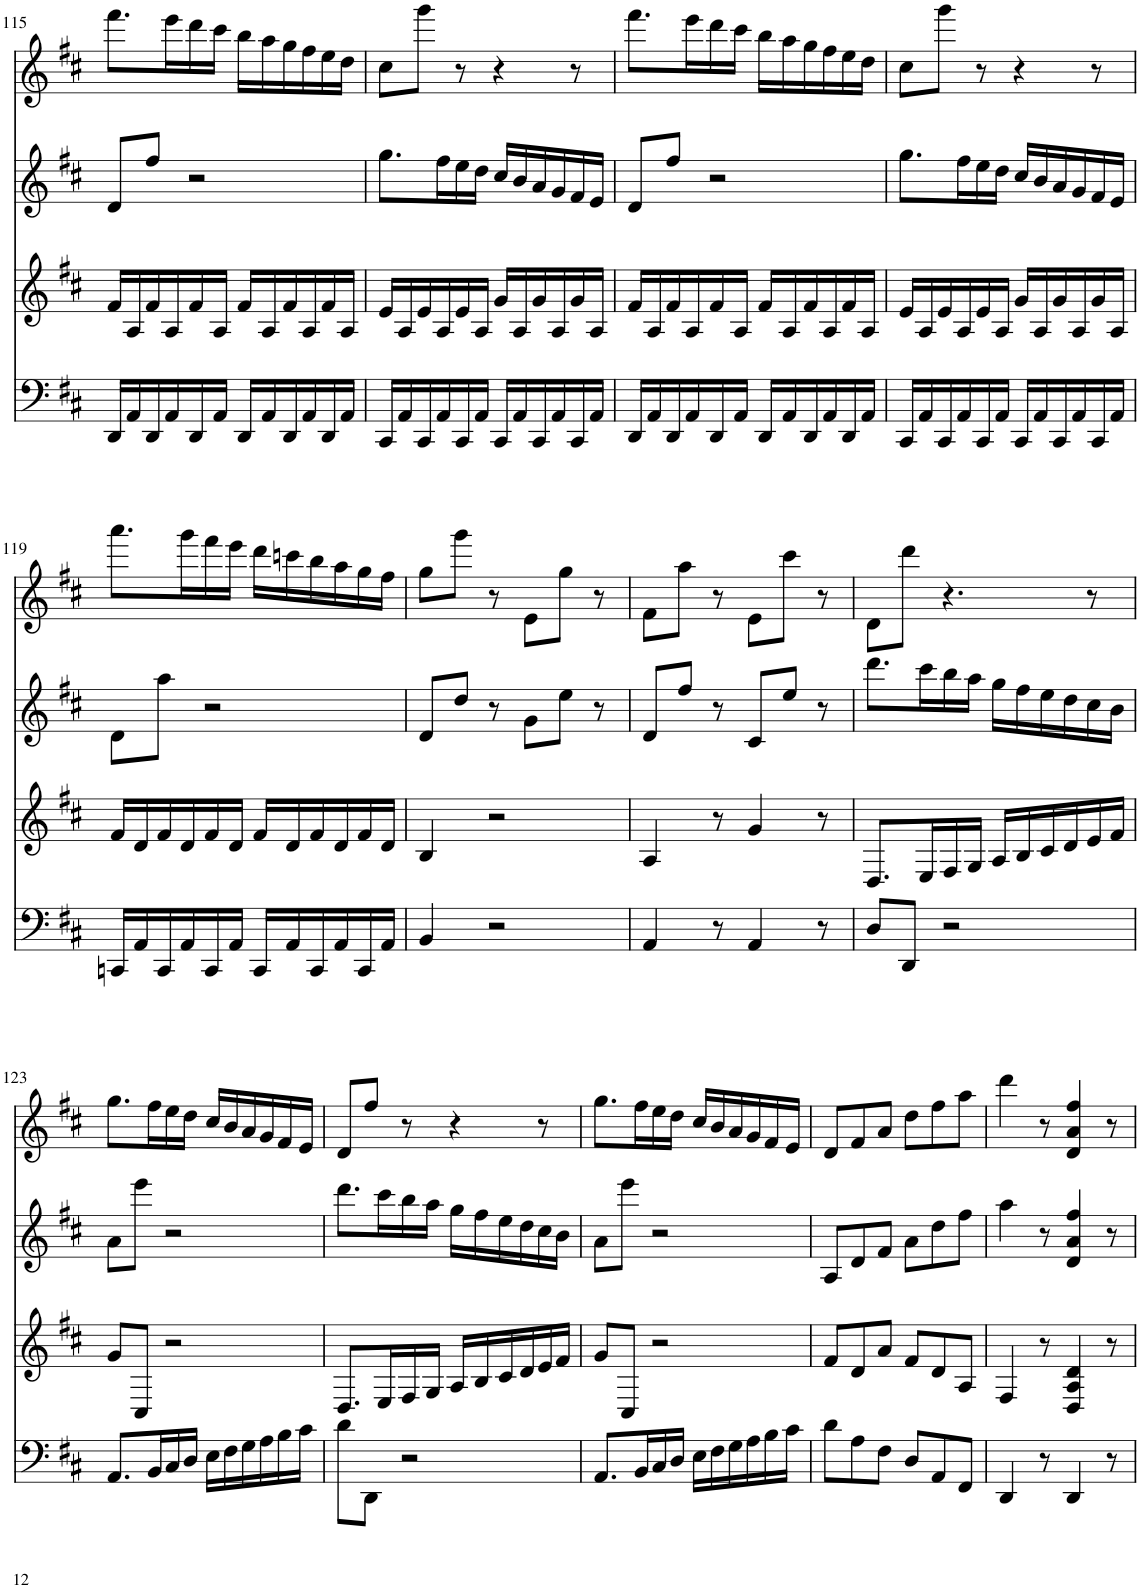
**kern	**kern	**kern	**kern
*part4	*part3	*part2	*part1
*staff4	*staff3	*staff2	*staff1
*I"Violoncello	*I"Viola	*I"Violin	*I"Violin
*I'Vc	*I'Vla	*I'Vln	*I'Vln
!!LO:PB:g=z
*clefF4	*clefG2	*clefG2	*clefG2
*k[f#c#]	*k[f#c#]	*k[f#c#]	*k[f#c#]
*M6/8	*M6/8	*M6/8	*M6/8
=115	=115	=115	=115
16DD/LL	16f#/LL	8d/L	8.fff#\L
16AA/	16A/	.	.
16DD/	16f#/	8ff#/J	.
16AA/	16A/	.	16eee\L
16DD/	16f#/	2r	16ddd\
16AA/JJ	16A/JJ	.	16ccc#\JJ
16DD/LL	16f#/LL	.	16bb\LL
16AA/	16A/	.	16aa\
16DD/	16f#/	.	16gg\
16AA/	16A/	.	16ff#\
16DD/	16f#/	.	16ee\
16AA/JJ	16A/JJ	.	16dd\JJ
=116	=116	=116	=116
16CC#/LL	16e/LL	8.gg\L	8cc#\L
16AA/	16A/	.	.
16CC#/	16e/	.	8ggg\J
16AA/	16A/	16ff#\L	.
16CC#/	16e/	16ee\	8r
16AA/JJ	16A/JJ	16dd\JJ	.
16CC#/LL	16g/LL	16cc#/LL	4r
16AA/	16A/	16b/	.
16CC#/	16g/	16a/	.
16AA/	16A/	16g/	.
16CC#/	16g/	16f#/	8r
16AA/JJ	16A/JJ	16e/JJ	.
=117	=117	=117	=117
16DD/LL	16f#/LL	8d/L	8.fff#\L
16AA/	16A/	.	.
16DD/	16f#/	8ff#/J	.
16AA/	16A/	.	16eee\L
16DD/	16f#/	2r	16ddd\
16AA/JJ	16A/JJ	.	16ccc#\JJ
16DD/LL	16f#/LL	.	16bb\LL
16AA/	16A/	.	16aa\
16DD/	16f#/	.	16gg\
16AA/	16A/	.	16ff#\
16DD/	16f#/	.	16ee\
16AA/JJ	16A/JJ	.	16dd\JJ
=118	=118	=118	=118
16CC#/LL	16e/LL	8.gg\L	8cc#\L
16AA/	16A/	.	.
16CC#/	16e/	.	8ggg\J
16AA/	16A/	16ff#\L	.
16CC#/	16e/	16ee\	8r
16AA/JJ	16A/JJ	16dd\JJ	.
16CC#/LL	16g/LL	16cc#/LL	4r
16AA/	16A/	16b/	.
16CC#/	16g/	16a/	.
16AA/	16A/	16g/	.
16CC#/	16g/	16f#/	8r
16AA/JJ	16A/JJ	16e/JJ	.
!!LO:LB:g=z
=119	=119	=119	=119
16CCn/LL	16f#/LL	8d\L	8.aaa\L
16AA/	16d/	.	.
16CC/	16f#/	8aa\J	.
16AA/	16d/	.	16ggg\L
16CC/	16f#/	2r	16fff#\
16AA/JJ	16d/JJ	.	16eee\JJ
16CC/LL	16f#/LL	.	16ddd\LL
16AA/	16d/	.	16cccn\
16CC/	16f#/	.	16bb\
16AA/	16d/	.	16aa\
16CC/	16f#/	.	16gg\
16AA/JJ	16d/JJ	.	16ff#\JJ
=120	=120	=120	=120
4BB/	4B/	8d/L	8gg\L
.	.	8dd/J	8ggg\J
2r	2r	8r	8r
.	.	8g\L	8e\L
.	.	8ee\J	8gg\J
.	.	8r	8r
=121	=121	=121	=121
4AA/	4A/	8d/L	8f#\L
.	.	8ff#/J	8aa\J
8r	8r	8r	8r
4AA/	4g/	8c#/L	8e\L
.	.	8ee/J	8ccc#\J
8r	8r	8r	8r
=122	=122	=122	=122
8D/L	8.D/L	8.ddd\L	8d\L
8DD/J	.	.	8ddd\J
.	16E/L	16ccc#\L	.
2r	16F#/	16bb\	4.r
.	16G/JJ	16aa\JJ	.
.	16A/LL	16gg\LL	.
.	16B/	16ff#\	.
.	16c#/	16ee\	.
.	16d/	16dd\	.
.	16e/	16cc#\	8r
.	16f#/JJ	16b\JJ	.
!!LO:LB:g=z
=123	=123	=123	=123
8.AA/L	8g/L	8a\L	8.gg\L
.	8C#/J	8eee\J	.
16BB/L	.	.	16ff#\L
16C#/	2r	2r	16ee\
16D/JJ	.	.	16dd\JJ
16E\LL	.	.	16cc#/LL
16F#\	.	.	16b/
16G\	.	.	16a/
16A\	.	.	16g/
16B\	.	.	16f#/
16c#\JJ	.	.	16e/JJ
=124	=124	=124	=124
8d\L	8.D/L	8.ddd\L	8d/L
8DD\J	.	.	8ff#/J
.	16E/L	16ccc#\L	.
2r	16F#/	16bb\	8r
.	16G/JJ	16aa\JJ	.
.	16A/LL	16gg\LL	4r
.	16B/	16ff#\	.
.	16c#/	16ee\	.
.	16d/	16dd\	.
.	16e/	16cc#\	8r
.	16f#/JJ	16b\JJ	.
=125	=125	=125	=125
8.AA/L	8g/L	8a\L	8.gg\L
.	8C#/J	8eee\J	.
16BB/L	.	.	16ff#\L
16C#/	2r	2r	16ee\
16D/JJ	.	.	16dd\JJ
16E\LL	.	.	16cc#/LL
16F#\	.	.	16b/
16G\	.	.	16a/
16A\	.	.	16g/
16B\	.	.	16f#/
16c#\JJ	.	.	16e/JJ
=126	=126	=126	=126
8d\L	8f#/L	8A/L	8d/L
8A\	8d/	8d/	8f#/
8F#\J	8a/J	8f#/J	8a/J
8D/L	8f#/L	8a\L	8dd\L
8AA/	8d/	8dd\	8ff#\
8FF#/J	8A/J	8ff#\J	8aa\J
=127	=127	=127	=127
4DD/	4F#/	4aa\	4ddd\
8r	8r	8r	8r
4DD/	4D/ 4A/ 4d/	4d/ 4a/ 4ff#/	4d/ 4a/ 4ff#/
8r	8r	8r	8r
=	=	=	=
*-	*-	*-	*-
